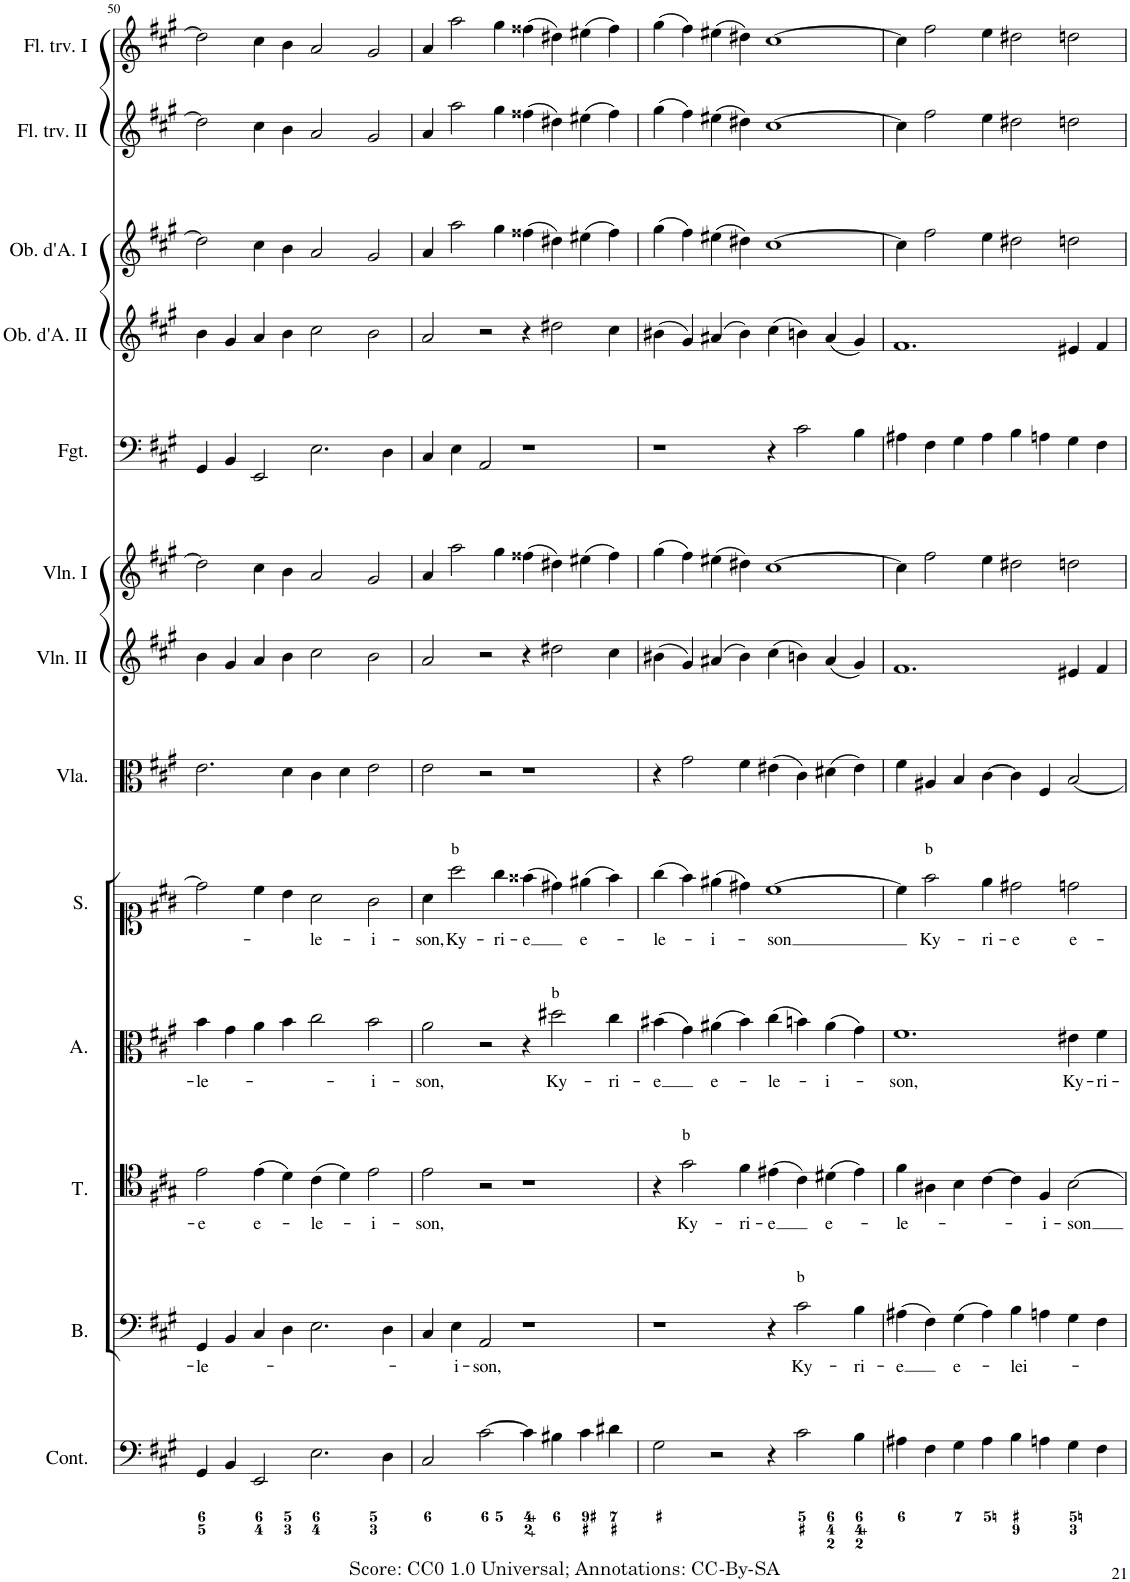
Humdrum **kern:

**kern	**kern	**text	**kern	**text	**kern	**text	**kern	**text	**kern	**kern	**kern	**kern	**kern	**kern	**kern	**kern
*part13	*part12	*part12	*part11	*part11	*part10	*part10	*part9	*part9	*part8	*part7	*part6	*part5	*part4	*part3	*part2	*part1
*staff13	*staff12	*staff12	*staff11	*staff11	*staff10	*staff10	*staff9	*staff9	*staff8	*staff7	*staff6	*staff5	*staff4	*staff3	*staff2	*staff1
*I"Continuo	*I"Basso	*	*I"Tenore	*	*I"Alto	*	*I"Soprano	*	*I"Viola	*I"Violino II	*I"Violino I	*I"Fagotti	*I"Oboe d'Amore II	*I"Oboe d'Amore I	*I"Flauto traverso II	*I"Flauto traverso I
*I'Cont.	*I'B.	*	*I'T.	*	*I'A.	*	*I'S.	*	*I'Vla.	*I'Vln. II	*I'Vln. I	*I'Fgt.	*I'Ob. d'A. II	*I'Ob. d'A. I	*I'Fl. trv. II	*I'Fl. trv. I
!!LO:PB:g=z
*clefF4	*clefF4	*	*clefC4	*	*clefC3	*	*clefC1	*	*clefC3	*clefG2	*clefG2	*clefF4	*clefG2	*clefG2	*clefG2	*clefG2
*k[f#c#g#]	*k[f#c#g#]	*	*k[f#c#g#]	*	*k[f#c#g#]	*	*k[f#c#g#]	*	*k[f#c#g#]	*k[f#c#g#]	*k[f#c#g#]	*k[f#c#g#]	*k[f#c#g#]	*k[f#c#g#]	*k[f#c#g#]	*k[f#c#g#]
*M4/2	*M4/2	*	*M4/2	*	*M4/2	*	*M4/2	*	*M4/2	*M4/2	*M4/2	*M4/2	*M4/2	*M4/2	*M4/2	*M4/2
*	*met(c|)	*	*met(c|)	*	*met(c|)	*	*met(c|)	*	*met(c|)	*met(c|)	*met(c|)	*met(c|)	*met(c|)	*met(c|)	*met(c|)	*met(c|)
=50	=50	=50	=50	=50	=50	=50	=50	=50	=50	=50	=50	=50	=50	=50	=50	=50
!	!	!LO:LY:b	!	!LO:LY:b	!	!LO:LY:b	!	!	!	!	!	!	!	!	!	!
4GG#/	4GG#/	-le-	2e\	-e	4b\	-le-	2dd\]	.	2.e\	4b\	2dd\]	4GG#/	4b\	2dd\]	2dd\]	2dd\]
4BB/	4BB/	.	.	.	4g#\	.	.	.	.	4g#/	.	4BB/	4g#/	.	.	.
!	!	!	!	!LO:LY:b	!	!	!	!	!	!	!	!	!	!	!	!
2EE/	4C#/	.	(4e\	e-	4a\	.	4cc#\	.	.	4a/	4cc#\	2EE/	4a/	4cc#\	4cc#\	4cc#\
.	4D\	.	4d\)	.	4b\	.	4b\	.	4d\	4b\	4b\	.	4b\	4b\	4b\	4b\
!	!	!	!	!LO:LY:b	!	!	!	!LO:LY:b	!	!	!	!	!	!	!	!
2.E\	2.E\	.	(4c#\	-le-	2cc#\	.	2a\	-le-	4c#\	2cc#\	2a/	2.E\	2cc#\	2a/	2a/	2a/
.	.	.	4d\)	.	.	.	.	.	4d\	.	.	.	.	.	.	.
!	!	!	!	!LO:LY:b	!	!LO:LY:b	!	!LO:LY:b	!	!	!	!	!	!	!	!
.	.	.	2e\	-i-	2b\	-i-	2g#\	-i-	2e\	2b\	2g#/	.	2b\	2g#/	2g#/	2g#/
4D\	4D\	.	.	.	.	.	.	.	.	.	.	4D\	.	.	.	.
=51	=51	=51	=51	=51	=51	=51	=51	=51	=51	=51	=51	=51	=51	=51	=51	=51
!	!	!	!	!LO:LY:b	!	!LO:LY:b	!	!LO:LY:b	!	!	!	!	!	!	!	!
2C#/	4C#/	.	2e\	-son,	2a\	-son,	4a\	-son,	2e\	2a/	4a/	4C#/	2a/	4a/	4a/	4a/
!	!	!	!	!	!	!	!LO:TX:a:t=b	!	!	!	!	!	!	!	!	!
!	!	!LO:LY:b	!	!	!	!	!	!LO:LY:b	!	!	!	!	!	!	!	!
.	4E\	i-	.	.	.	.	2aa\	Ky-	.	.	2aa\	4E\	.	2aa\	2aa\	2aa\
!	!	!LO:LY:b	!	!	!	!	!	!	!	!	!	!	!	!	!	!
[2c#\	2AA/	-son,	2r	.	2r	.	.	.	2r	2r	.	2AA/	2r	.	.	.
!	!	!	!	!	!	!	!	!LO:LY:b	!	!	!	!	!	!	!	!
.	.	.	.	.	.	.	4gg#\	-ri-	.	.	4gg#\	.	.	4gg#\	4gg#\	4gg#\
!	!	!	!	!	!	!	!	!LO:LY:b	!	!	!	!	!	!	!	!
4c#\]	1r	.	1r	.	4r	.	(4ff##X\	-e	1r	4r	(4ff##X\	1r	4r	(4ff##X\	(4ff##X\	(4ff##X\
!	!	!	!	!	!LO:TX:a:t=b	!	!	!	!	!	!	!	!	!	!	!
!	!	!	!	!	!	!LO:LY:b	!	!	!	!	!	!	!	!	!	!
4B#X\	.	.	.	.	2dd#X\	Ky-	4dd#X\)	.	.	2dd#X\	4dd#X\)	.	2dd#X\	4dd#X\)	4dd#X\)	4dd#X\)
!	!	!	!	!	!	!	!	!LO:LY:b	!	!	!	!	!	!	!	!
4c#\	.	.	.	.	.	.	(4ee#X\	e-	.	.	(4ee#X\	.	.	(4ee#X\	(4ee#X\	(4ee#X\
!	!	!	!	!	!	!LO:LY:b	!	!	!	!	!	!	!	!	!	!
4d#X\	.	.	.	.	4cc#\	-ri-	4ff##\)	.	.	4cc#\	4ff##\)	.	4cc#\	4ff##\)	4ff##\)	4ff##\)
=52	=52	=52	=52	=52	=52	=52	=52	=52	=52	=52	=52	=52	=52	=52	=52	=52
!	!	!	!	!	!	!LO:LY:b	!	!LO:LY:b	!	!	!	!	!	!	!	!
2G#\	1r	.	4r	.	(4b#X\	-e	(4gg#\	-le-	4r	(4b#X\	(4gg#\	1r	(4b#X\	(4gg#\	(4gg#\	(4gg#\
!	!	!	!LO:TX:a:t=b	!	!	!	!	!	!	!	!	!	!	!	!	!
!	!	!	!	!LO:LY:b	!	!	!	!	!	!	!	!	!	!	!	!
.	.	.	2g#\	Ky-	4g#\)	.	4ff#\)	.	2g#\	4g#/)	4ff#\)	.	4g#/)	4ff#\)	4ff#\)	4ff#\)
!	!	!	!	!	!	!LO:LY:b	!	!LO:LY:b	!	!	!	!	!	!	!	!
2r	.	.	.	.	(4a#X\	e-	(4ee#X\	-i-	.	(4a#X/	(4ee#X\	.	(4a#X/	(4ee#X\	(4ee#X\	(4ee#X\
!	!	!	!	!LO:LY:b	!	!	!	!	!	!	!	!	!	!	!	!
.	.	.	4f#\	-ri-	4b#\)	.	4dd#X\)	.	4f#\	4b#\)	4dd#X\)	.	4b#\)	4dd#X\)	4dd#X\)	4dd#X\)
!	!	!	!	!LO:LY:b	!	!LO:LY:b	!	!LO:LY:b	!	!	!	!	!	!	!	!
4r	4r	.	(4e#X\	-e	(4cc#\	-le-	[1cc#	-son	(4e#X\	(4cc#\	[1cc#	4r	(4cc#\	[1cc#	[1cc#	[1cc#
!	!LO:TX:a:t=b	!	!	!	!	!	!	!	!	!	!	!	!	!	!	!
!	!	!LO:LY:b	!	!	!	!	!	!	!	!	!	!	!	!	!	!
2c#\	2c#\	Ky-	4c#\)	.	4bn\)	.	.	.	4c#\)	4bn\)	.	2c#\	4bn\)	.	.	.
!	!	!	!	!LO:LY:b	!	!LO:LY:b	!	!	!	!	!	!	!	!	!	!
.	.	.	(4d#X\	e-	(4a#\	-i-	.	.	(4d#X\	(4a#/	.	.	(4a#/	.	.	.
!	!	!LO:LY:b	!	!	!	!	!	!	!	!	!	!	!	!	!	!
4B\	4B\	-ri-	4e#\)	.	4g#\)	.	.	.	4e#\)	4g#/)	.	4B\	4g#/)	.	.	.
=53	=53	=53	=53	=53	=53	=53	=53	=53	=53	=53	=53	=53	=53	=53	=53	=53
!	!	!LO:LY:b	!	!LO:LY:b	!	!LO:LY:b	!	!	!	!	!	!	!	!	!	!
4A#X\	(4A#X\	-e	4f#\	-le-	1.f#	-son,	4cc#\]	.	4f#\	1.f#	4cc#\]	4A#X\	1.f#	4cc#\]	4cc#\]	4cc#\]
!	!	!	!	!	!	!	!LO:TX:a:t=b	!	!	!	!	!	!	!	!	!
!	!	!	!	!	!	!	!	!LO:LY:b	!	!	!	!	!	!	!	!
4F#\	4F#\)	.	4A#X\	.	.	.	2ff#\	Ky-	4A#X/	.	2ff#\	4F#\	.	2ff#\	2ff#\	2ff#\
!	!	!LO:LY:b	!	!	!	!	!	!	!	!	!	!	!	!	!	!
4G#\	(4G#\	e-	4B\	.	.	.	.	.	4B/	.	.	4G#\	.	.	.	.
!	!	!	!	!	!	!	!	!LO:LY:b	!	!	!	!	!	!	!	!
4A#\	4A#\)	.	[4c#\	.	.	.	4ee\	-ri-	[4c#\	.	4ee\	4A#\	.	4ee\	4ee\	4ee\
!	!	!LO:LY:b	!	!	!	!	!	!LO:LY:b	!	!	!	!	!	!	!	!
4B\	4B\	-lei-	4c#\]	.	.	.	2dd#X\	-e	4c#\]	.	2dd#X\	4B\	.	2dd#X\	2dd#X\	2dd#X\
!	!	!	!	!LO:LY:b	!	!	!	!	!	!	!	!	!	!	!	!
4An\	4An\	.	4F#/	-i-	.	.	.	.	4F#/	.	.	4An\	.	.	.	.
!	!	!	!	!LO:LY:b	!	!LO:LY:b	!	!LO:LY:b	!	!	!	!	!	!	!	!
4G#\	4G#\	.	[2B\	-son	4e#X\	Ky-	2ddn\	e-	[2B/	4e#X/	2ddn\	4G#\	4e#X/	2ddn\	2ddn\	2ddn\
!	!	!	!	!	!	!LO:LY:b	!	!	!	!	!	!	!	!	!	!
4F#\	4F#\	.	.	.	4f#\	-ri-	.	.	.	4f#/	.	4F#\	4f#/	.	.	.
=	=	=	=	=	=	=	=	=	=	=	=	=	=	=	=	=
*-	*-	*-	*-	*-	*-	*-	*-	*-	*-	*-	*-	*-	*-	*-	*-	*-
